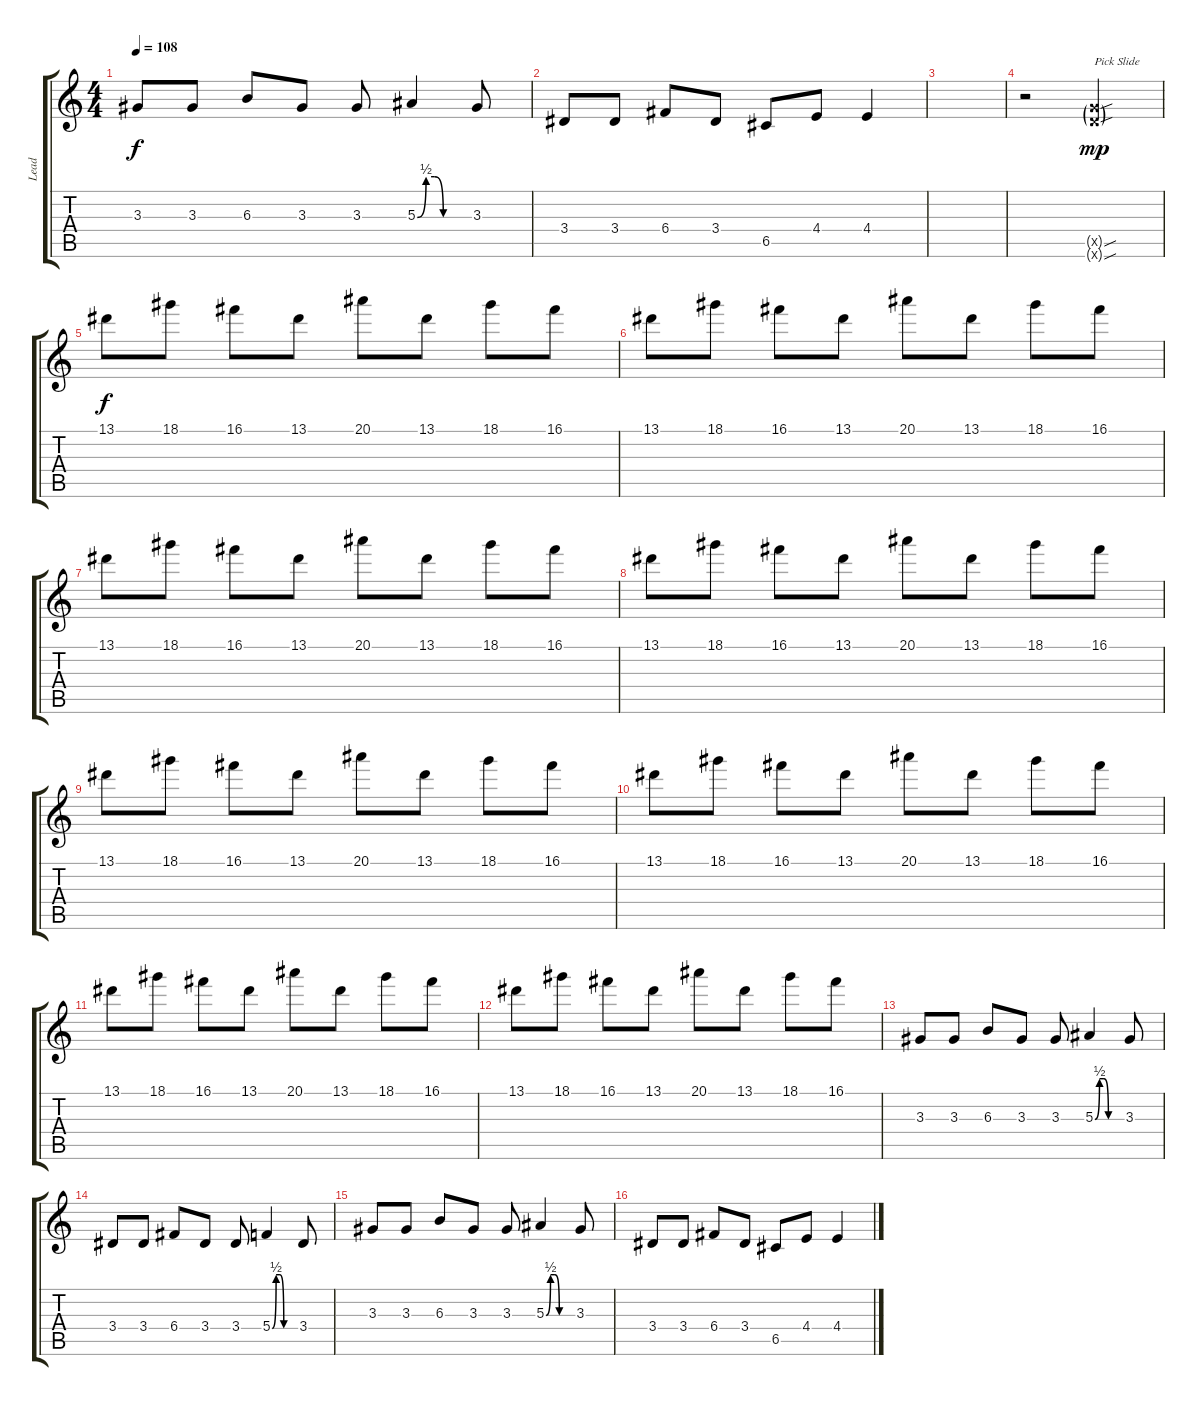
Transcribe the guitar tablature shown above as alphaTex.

\track ("Lead" "Lead") {instrument distortionguitar}
\staff {score tabs}
\tuning (D4 A3 F3 C3 G2 D2) {hide}
\ts (4 4)
\tempo 108
\clef g2
\ks c
3.3.8{dy f} 3.3.8 6.3.8 3.3.8 3.3.8 5.3{be (custom 0 0 10 2 20 2 30 0 60 0)}.4 3.3.8 |
3.4.8 3.4.8 6.4.8 3.4.8 6.5.8 4.4.8 4.4.4 |
|
r.2 (12.5{sou g x} 12.6{sou g x}).2{txt "Pick Slide" dy mp} |
13.1.8{dy f} 18.1.8 16.1.8 13.1.8 20.1.8 13.1.8 18.1.8 16.1.8 |
13.1.8 18.1.8 16.1.8 13.1.8 20.1.8 13.1.8 18.1.8 16.1.8 |
13.1.8 18.1.8 16.1.8 13.1.8 20.1.8 13.1.8 18.1.8 16.1.8 |
13.1.8 18.1.8 16.1.8 13.1.8 20.1.8 13.1.8 18.1.8 16.1.8 |
13.1.8 18.1.8 16.1.8 13.1.8 20.1.8 13.1.8 18.1.8 16.1.8 |
13.1.8 18.1.8 16.1.8 13.1.8 20.1.8 13.1.8 18.1.8 16.1.8 |
13.1.8 18.1.8 16.1.8 13.1.8 20.1.8 13.1.8 18.1.8 16.1.8 |
13.1.8 18.1.8 16.1.8 13.1.8 20.1.8 13.1.8 18.1.8 16.1.8 |
3.3.8 3.3.8 6.3.8 3.3.8 3.3.8 5.3{be (custom 0 0 10 2 20 2 30 0 60 0)}.4 3.3.8 |
3.4.8 3.4.8 6.4.8 3.4.8 3.4.8 5.4{be (custom 0 0 10 2 20 2 30 0 60 0)}.4 3.4.8 |
3.3.8 3.3.8 6.3.8 3.3.8 3.3.8 5.3{be (custom 0 0 10 2 20 2 30 0 60 0)}.4 3.3.8 |
3.4.8 3.4.8 6.4.8 3.4.8 6.5.8 4.4.8 4.4.4
